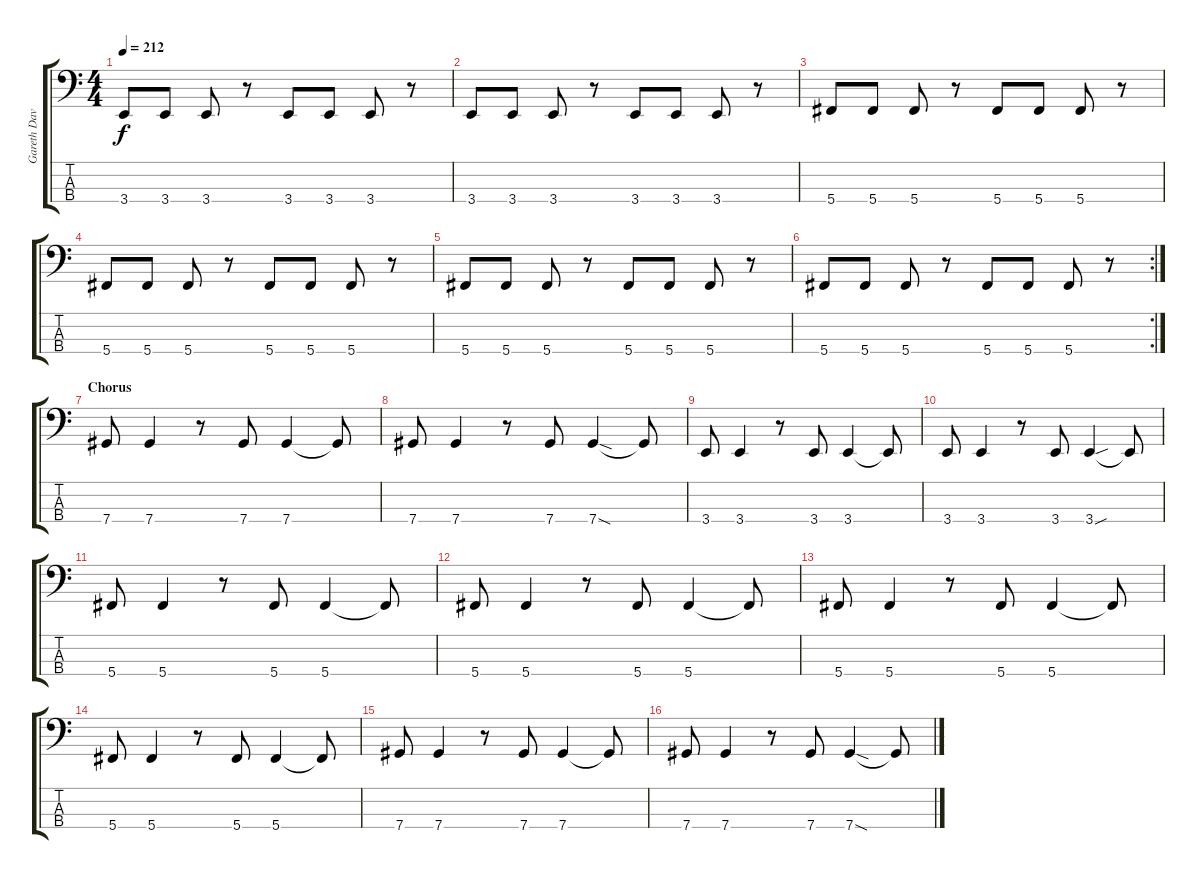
\track ("Gareth Davies" "Gareth Dav") {instrument electricbasspick}
\staff {score tabs}
\tuning (Gb2 Db2 Ab1 Db1) {hide}
\ts (4 4)
\tempo 212
\clef f4
\ks c
3.4.8{dy f} 3.4.8 3.4.8 r.8 3.4.8 3.4.8 3.4.8 r.8 |
3.4.8 3.4.8 3.4.8 r.8 3.4.8 3.4.8 3.4.8 r.8 |
5.4.8 5.4.8 5.4.8 r.8 5.4.8 5.4.8 5.4.8 r.8 |
5.4.8 5.4.8 5.4.8 r.8 5.4.8 5.4.8 5.4.8 r.8 |
5.4.8 5.4.8 5.4.8 r.8 5.4.8 5.4.8 5.4.8 r.8 |
\rc 2
5.4.8 5.4.8 5.4.8 r.8 5.4.8 5.4.8 5.4.8 r.8 |
\section ("" "Chorus")
7.4.8 7.4.4 r.8 7.4.8 7.4.4 7.4{t}.8 |
7.4.8 7.4.4 r.8 7.4.8 7.4{sod}.4 7.4{t}.8 |
3.4.8 3.4.4 r.8 3.4.8 3.4.4 3.4{t}.8 |
3.4.8 3.4.4 r.8 3.4.8 3.4{sou}.4 3.4{t}.8 |
5.4.8 5.4.4 r.8 5.4.8 5.4.4 5.4{t}.8 |
5.4.8 5.4.4 r.8 5.4.8 5.4.4 5.4{t}.8 |
5.4.8 5.4.4 r.8 5.4.8 5.4.4 5.4{t}.8 |
5.4.8 5.4.4 r.8 5.4.8 5.4.4 5.4{t}.8 |
7.4.8 7.4.4 r.8 7.4.8 7.4.4 7.4{t}.8 |
7.4.8 7.4.4 r.8 7.4.8 7.4{sod}.4 7.4{t}.8
